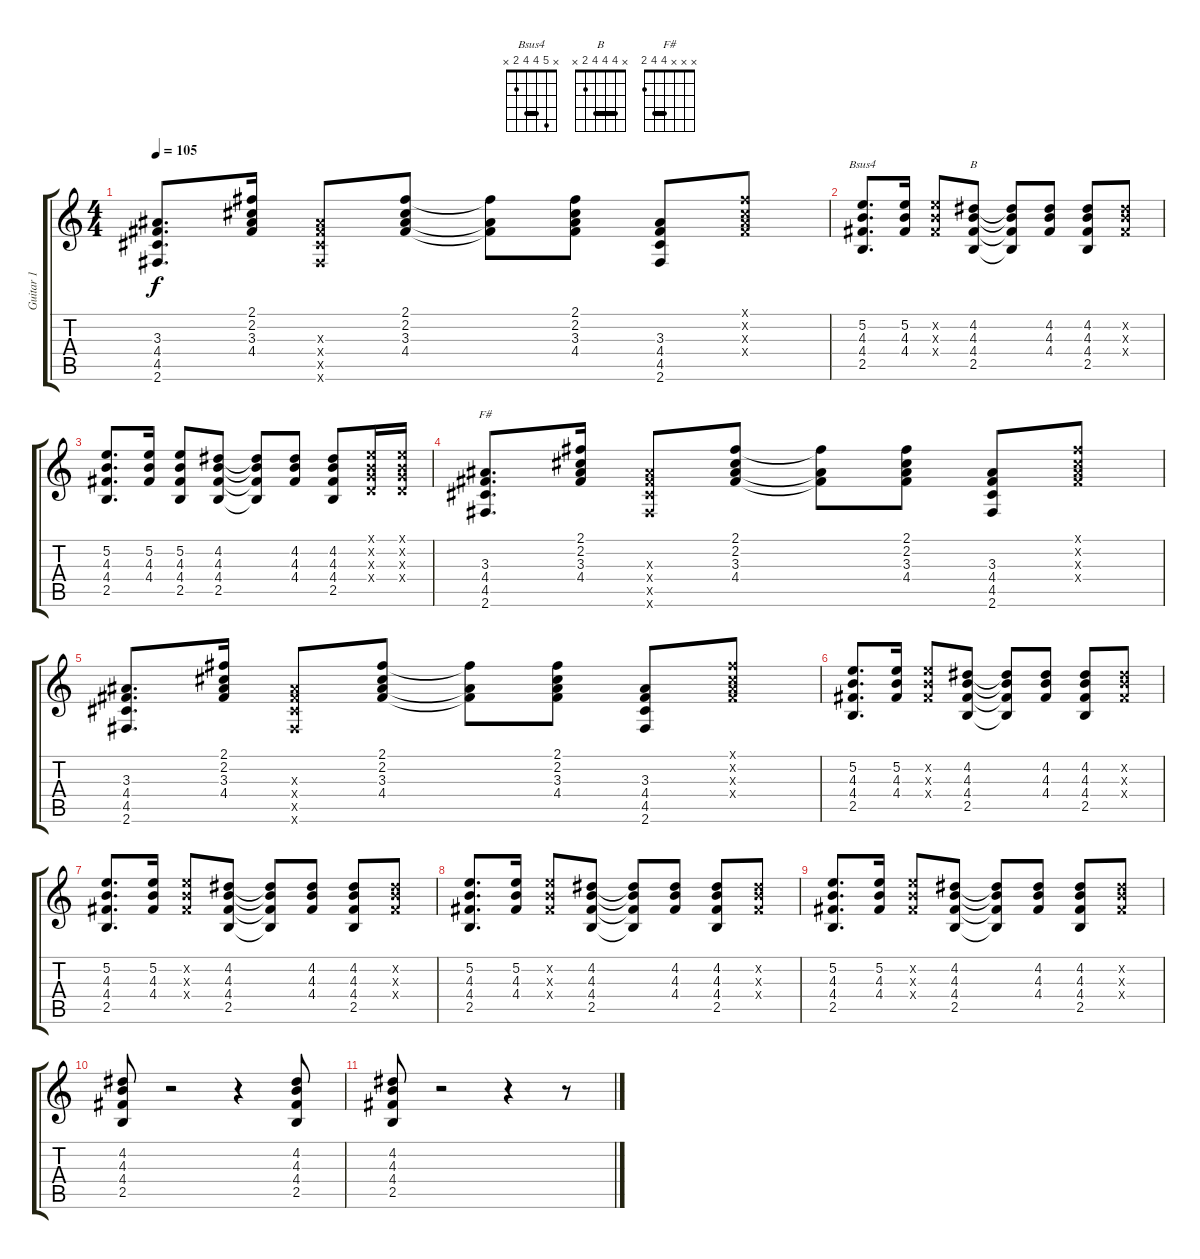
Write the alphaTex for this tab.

\track ("Guitar 1" "Guitar 1") {instrument overdrivenguitar}
\staff {score tabs}
\tuning (E4 B3 G3 D3 A2 E2) {hide}
\chord ("Bsus4" x 5 4 4 2 x) {barre 4}
\chord ("B" x 4 4 4 2 x) {barre 4}
\chord ("F#" x x x 4 4 2) {barre 4}
\ts (4 4)
\tempo 105
\clef g2
\ks c
(3.3 4.4 4.5 2.6).8{d dy f} (2.1 2.2 3.3 4.4).16 (3.3{x} 4.4{x} 4.5{x} 2.6{x}).8 (2.1 2.2 3.3 4.4).8 (2.1{t} 3.3{t} 4.4{t}).8 (2.1 2.2 3.3 4.4).8 (3.3 4.4 4.5 2.6).8 (2.1{x} 2.2{x} 3.3{x} 4.4{x}).8 |
(5.2 4.3 4.4 2.5).8{d ch "Bsus4"} (5.2 4.3 4.4).16 (5.2{x} 4.3{x} 4.4{x}).8 (4.2 4.3 4.4 2.5).8{ch "B"} (4.2{t} 4.3{t} 4.4{t} 2.5{t}).8 (4.2 4.3 4.4).8 (4.2 4.3 4.4 2.5).8 (4.2{x} 4.3{x} 4.4{x}).8 |
(5.2 4.3 4.4 2.5).8{d} (5.2 4.3 4.4).16 (5.2 4.3 4.4 2.5).8 (4.2 4.3 4.4 2.5).8 (4.2{t} 4.3{t} 4.4{t} 2.5{t}).8 (4.2 4.3 4.4).8 (4.2 4.3 4.4 2.5).8 (0.1{x} 0.2{x} 0.3{x} 0.4{x}).16 (0.1{x} 0.2{x} 0.3{x} 0.4{x}).16 |
(3.3 4.4 4.5 2.6).8{d ch "F#"} (2.1 2.2 3.3 4.4).16 (3.3{x} 4.4{x} 4.5{x} 2.6{x}).8 (2.1 2.2 3.3 4.4).8 (2.1{t} 3.3{t} 4.4{t}).8 (2.1 2.2 3.3 4.4).8 (3.3 4.4 4.5 2.6).8 (2.1{x} 2.2{x} 3.3{x} 4.4{x}).8 |
(3.3 4.4 4.5 2.6).8{d} (2.1 2.2 3.3 4.4).16 (3.3{x} 4.4{x} 4.5{x} 2.6{x}).8 (2.1 2.2 3.3 4.4).8 (2.1{t} 3.3{t} 4.4{t}).8 (2.1 2.2 3.3 4.4).8 (3.3 4.4 4.5 2.6).8 (2.1{x} 2.2{x} 3.3{x} 4.4{x}).8 |
(5.2 4.3 4.4 2.5).8{d} (5.2 4.3 4.4).16 (5.2{x} 4.3{x} 4.4{x}).8 (4.2 4.3 4.4 2.5).8 (4.2{t} 4.3{t} 4.4{t} 2.5{t}).8 (4.2 4.3 4.4).8 (4.2 4.3 4.4 2.5).8 (4.2{x} 4.3{x} 4.4{x}).8 |
(5.2 4.3 4.4 2.5).8{d} (5.2 4.3 4.4).16 (5.2{x} 4.3{x} 4.4{x}).8 (4.2 4.3 4.4 2.5).8 (4.2{t} 4.3{t} 4.4{t} 2.5{t}).8 (4.2 4.3 4.4).8 (4.2 4.3 4.4 2.5).8 (4.2{x} 4.3{x} 4.4{x}).8 |
(5.2 4.3 4.4 2.5).8{d} (5.2 4.3 4.4).16 (5.2{x} 4.3{x} 4.4{x}).8 (4.2 4.3 4.4 2.5).8 (4.2{t} 4.3{t} 4.4{t} 2.5{t}).8 (4.2 4.3 4.4).8 (4.2 4.3 4.4 2.5).8 (4.2{x} 4.3{x} 4.4{x}).8 |
(5.2 4.3 4.4 2.5).8{d} (5.2 4.3 4.4).16 (5.2{x} 4.3{x} 4.4{x}).8 (4.2 4.3 4.4 2.5).8 (4.2{t} 4.3{t} 4.4{t} 2.5{t}).8 (4.2 4.3 4.4).8 (4.2 4.3 4.4 2.5).8 (4.2{x} 4.3{x} 4.4{x}).8 |
(4.2 4.3 4.4 2.5).8 r.2 r.4 (4.2 4.3 4.4 2.5).8 |
(4.2 4.3 4.4 2.5).8 r.2 r.4 r.8
